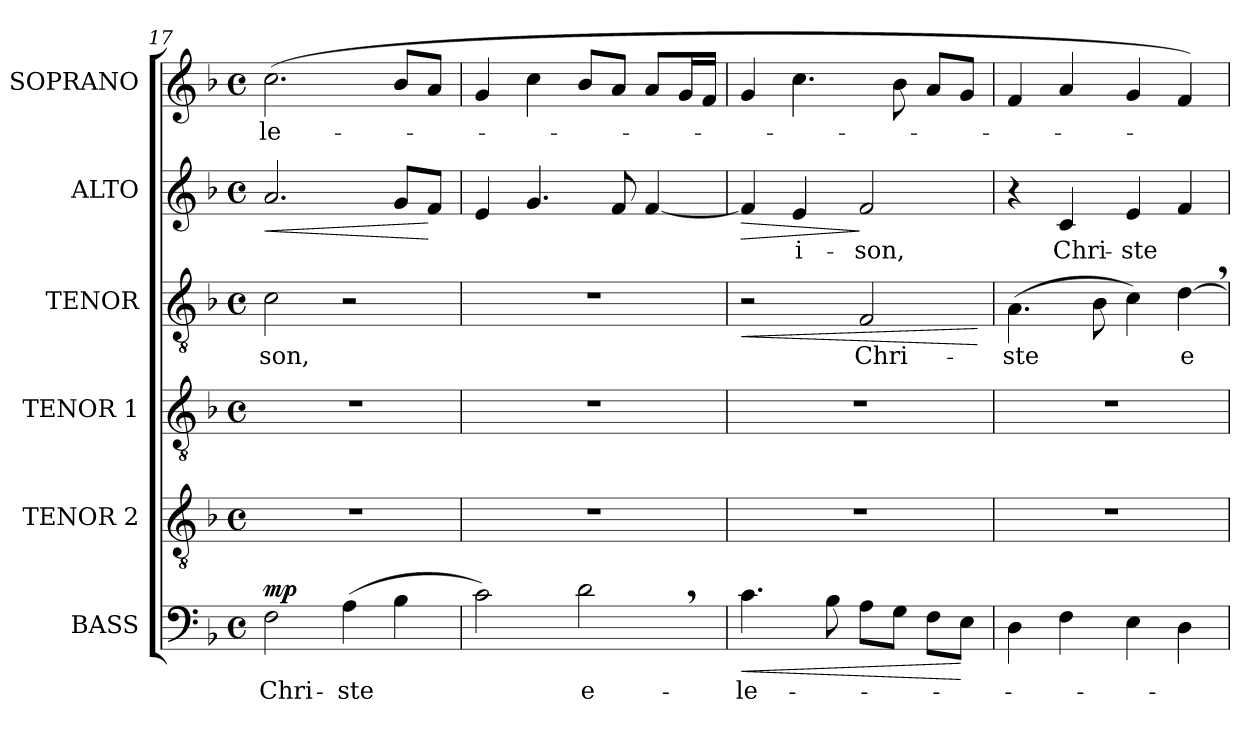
**kern	**text	**dynam	**kern	**kern	**kern	**text	**dynam	**kern	**text	**dynam	**kern	**text
*part6	*part6	*part6	*part5	*part4	*part3	*part3	*part3	*part2	*part2	*part2	*part1	*part1
*staff6	*staff6	*staff6	*staff5	*staff4	*staff3	*staff3	*staff3	*staff2	*staff2	*staff2	*staff1	*staff1
*I"BASS	*	*	*I"TENOR 2	*I"TENOR 1	*I"TENOR	*	*	*I"ALTO	*	*	*I"SOPRANO	*
*I'B.	*	*	*I'T2.	*I'T1.	*I'T.	*	*	*I'A.	*	*	*I'S.	*
*clefF4	*	*	*clefGv2	*clefGv2	*clefGv2	*	*	*clefG2	*	*	*clefG2	*
*	*	*	*ITrd7c12	*ITrd7c12	*ITrd7c12	*	*	*	*	*	*	*
*k[b-]	*	*	*k[b-]	*k[b-]	*k[b-]	*	*	*k[b-]	*	*	*k[b-]	*
*F:	*	*	*F:	*F:	*F:	*	*	*F:	*	*	*F:	*
*M4/4	*	*	*M4/4	*M4/4	*M4/4	*	*	*M4/4	*	*	*M4/4	*
*met(c)	*	*	*met(c)	*met(c)	*met(c)	*	*	*met(c)	*	*	*met(c)	*
=17	=17	=17	=17	=17	=17	=17	=17	=17	=17	=17	=17	=17
!	!LO:LY:b:color=#000000	!	!	!	!	!	!	!	!	!	!	!
!	!	!	!	!	!	!LO:LY:b:color=#000000	!	!	!	!LO:HP:b	!	!
!	!	!	!	!	!	!	!	!	!	!	!	!LO:LY:b:color=#000000
2Fi\	Chri-	mp	1r	1r	2Ci\	-son,	.	2.ai/	.	<	(2.cci\	-le-
!	!LO:LY:b:color=#000000	!	!	!	!	!	!	!	!	!	!	!
(4Ai\	-ste	.	.	.	2r	.	.	.	.	.	.	.
4B-i\	.	.	.	.	.	.	.	8gi/L	.	.	8b-i/L	.
.	.	.	.	.	.	.	.	8fi/J	.	[	8ai/J	.
=18	=18	=18	=18	=18	=18	=18	=18	=18	=18	=18	=18	=18
2ci\)	.	.	1r	1r	1r	.	.	4ei/	.	.	4gi/	.
.	.	.	.	.	.	.	.	4.gi/	.	.	4cci\	.
!	!LO:LY:b:color=#000000	!	!	!	!	!	!	!	!	!	!	!
2d,i\	e-	.	.	.	.	.	.	.	.	.	8b-i/L	.
.	.	.	.	.	.	.	.	8fi/	.	.	8ai/J	.
.	.	.	.	.	.	.	.	[4fi/	.	.	8ai/L	.
.	.	.	.	.	.	.	.	.	.	.	16gi/L	.
.	.	.	.	.	.	.	.	.	.	.	16fi/JJ	.
=19	=19	=19	=19	=19	=19	=19	=19	=19	=19	=19	=19	=19
!	!LO:LY:b:color=#000000	!LO:HP:b	!	!	!	!	!LO:HP:b	!	!	!LO:HP:b	!	!
4.ci\	-le-	<	1r	1r	2r	.	<	4fi/]	.	>	4gi/	.
!	!	!	!	!	!	!	!	!	!LO:LY:b:color=#000000	!	!	!
.	.	.	.	.	.	.	.	4ei/	-i-	.	4.cci\	.
8B-i\	.	.	.	.	.	.	.	.	.	.	.	.
!	!	!	!	!	!	!LO:LY:b:color=#000000	!	!	!	!	!	!
!	!	!	!	!	!	!	!	!	!LO:LY:b:color=#000000	!	!	!
8Ai\L	.	.	.	.	2FFi/	Chri-	.	2fi/	-son,	]	.	.
8Gi\J	.	.	.	.	.	.	.	.	.	.	8b-i\	.
8Fi\L	.	.	.	.	.	.	.	.	.	.	8ai/L	.
8Ei\J	.	[	.	.	.	.	.	.	.	.	8gi/J	.
.	.	.	.	.	.	.	[	.	.	.	.	.
!!LO:PB:g=z
=20	=20	=20	=20	=20	=20	=20	=20	=20	=20	=20	=20	=20
!	!	!	!	!	!	!LO:LY:b:color=#000000	!	!	!	!	!	!
4Di\	.	.	1r	1r	(4.AAi\	-ste	.	4r	.	.	4fi/	.
!	!	!	!	!	!	!	!	!	!LO:LY:b:color=#000000	!	!	!
4Fi\	.	.	.	.	.	.	.	4ci/	Chri-	.	4ai/	.
.	.	.	.	.	8BB-i\	.	.	.	.	.	.	.
!	!	!	!	!	!	!	!	!	!LO:LY:b:color=#000000	!	!	!
4Ei\	.	.	.	.	4Ci\)	.	.	4ei/	-ste	.	4gi/	.
!	!	!	!	!	!	!LO:LY:b:color=#000000	!	!	!	!	!	!
4Di\	.	.	.	.	[4D,i\	e-	.	4fi/	.	.	4fi/)	.
=	=	=	=	=	=	=	=	=	=	=	=	=
*-	*-	*-	*-	*-	*-	*-	*-	*-	*-	*-	*-	*-
